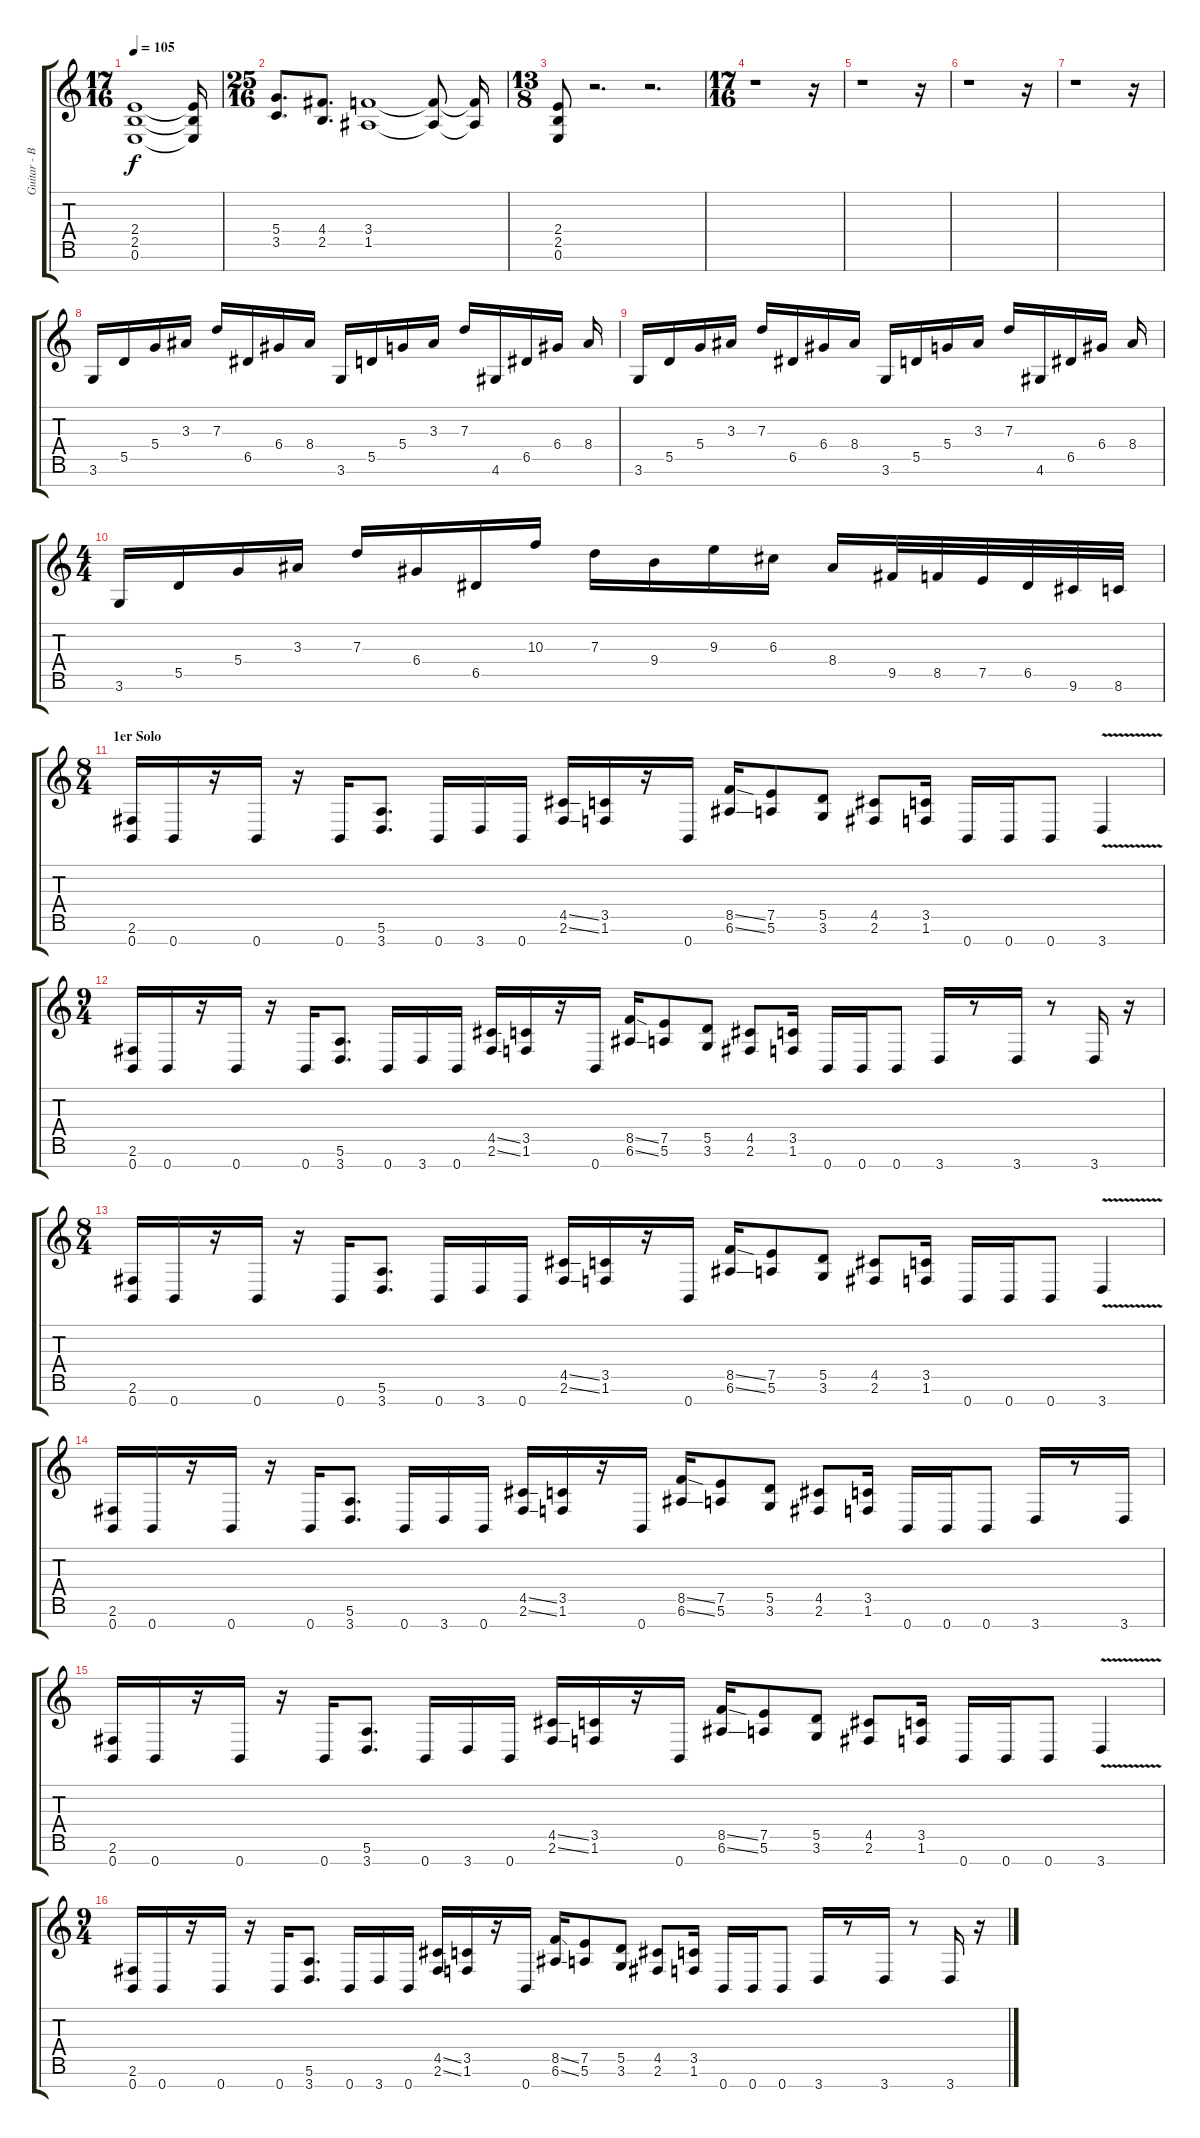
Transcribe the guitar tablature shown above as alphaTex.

\track ("Guitar - Base" "Guitar - B") {instrument distortionguitar}
\staff {score tabs}
\tuning (E4 B3 G3 D3 A2 E2 B1) {hide}
\ts (17 16)
\tempo 105
\clef g2
\ks c
(2.4 2.5 0.6).1{dy f} (2.4{t} 2.5{t} 0.6{t}).16 |
\ts (25 16)
(5.4 3.5).8{d} (4.4 2.5).8{d} (3.4 1.5).1 (3.4{t} 1.5{t}).8 (3.4{t} 1.5{t}).16 |
\ts (13 8)
(2.4 2.5 0.6).8 r.2{d} r.2{d} |
\ts (17 16)
r.1 r.16 |
r.1 r.16 |
r.1 r.16 |
r.1 r.16 |
3.6.16 5.5.16 5.4.16 3.3.16 7.3.16 6.5.16 6.4.16 8.4.16 3.6.16 5.5.16 5.4.16 3.3.16 7.3.16 4.6.16 6.5.16 6.4.16 8.4.16 |
3.6.16 5.5.16 5.4.16 3.3.16 7.3.16 6.5.16 6.4.16 8.4.16 3.6.16 5.5.16 5.4.16 3.3.16 7.3.16 4.6.16 6.5.16 6.4.16 8.4.16 |
\ts (4 4)
3.6.16 5.5.16 5.4.16 3.3.16 7.3.16 6.4.16 6.5.16 10.3.16 7.3.16 9.4.16 9.3.16 6.3.16 8.4.16 9.5.32 8.5.32 7.5.32 6.5.32 9.6.32 8.6.32 |
\ts (8 4)
\section ("" "1er Solo")
(2.6 0.7).16 0.7.16 r.16 0.7.16 r.16 0.7.16 (5.6 3.7).8{d} 0.7.16 3.7.16 0.7.16 (4.5{ss} 2.6{ss}).16 (3.5 1.6).16 r.16 0.7.16 (8.5{ss} 6.6{ss}).16 (7.5 5.6).8 (5.5 3.6).8 (4.5 2.6).8 (3.5 1.6).16 0.7.16 0.7.16 0.7.8 3.7{v}.4 |
\ts (9 4)
(2.6 0.7).16 0.7.16 r.16 0.7.16 r.16 0.7.16 (5.6 3.7).8{d} 0.7.16 3.7.16 0.7.16 (4.5{ss} 2.6{ss}).16 (3.5 1.6).16 r.16 0.7.16 (8.5{ss} 6.6{ss}).16 (7.5 5.6).8 (5.5 3.6).8 (4.5 2.6).8 (3.5 1.6).16 0.7.16 0.7.16 0.7.8 3.7.16 r.8 3.7.16 r.8 3.7.16 r.16 |
\ts (8 4)
(2.6 0.7).16 0.7.16 r.16 0.7.16 r.16 0.7.16 (5.6 3.7).8{d} 0.7.16 3.7.16 0.7.16 (4.5{ss} 2.6{ss}).16 (3.5 1.6).16 r.16 0.7.16 (8.5{ss} 6.6{ss}).16 (7.5 5.6).8 (5.5 3.6).8 (4.5 2.6).8 (3.5 1.6).16 0.7.16 0.7.16 0.7.8 3.7{v}.4 |
(2.6 0.7).16 0.7.16 r.16 0.7.16 r.16 0.7.16 (5.6 3.7).8{d} 0.7.16 3.7.16 0.7.16 (4.5{ss} 2.6{ss}).16 (3.5 1.6).16 r.16 0.7.16 (8.5{ss} 6.6{ss}).16 (7.5 5.6).8 (5.5 3.6).8 (4.5 2.6).8 (3.5 1.6).16 0.7.16 0.7.16 0.7.8 3.7.16 r.8 3.7.16 |
(2.6 0.7).16 0.7.16 r.16 0.7.16 r.16 0.7.16 (5.6 3.7).8{d} 0.7.16 3.7.16 0.7.16 (4.5{ss} 2.6{ss}).16 (3.5 1.6).16 r.16 0.7.16 (8.5{ss} 6.6{ss}).16 (7.5 5.6).8 (5.5 3.6).8 (4.5 2.6).8 (3.5 1.6).16 0.7.16 0.7.16 0.7.8 3.7{v}.4 |
\ts (9 4)
(2.6 0.7).16 0.7.16 r.16 0.7.16 r.16 0.7.16 (5.6 3.7).8{d} 0.7.16 3.7.16 0.7.16 (4.5{ss} 2.6{ss}).16 (3.5 1.6).16 r.16 0.7.16 (8.5{ss} 6.6{ss}).16 (7.5 5.6).8 (5.5 3.6).8 (4.5 2.6).8 (3.5 1.6).16 0.7.16 0.7.16 0.7.8 3.7.16 r.8 3.7.16 r.8 3.7.16 r.16
